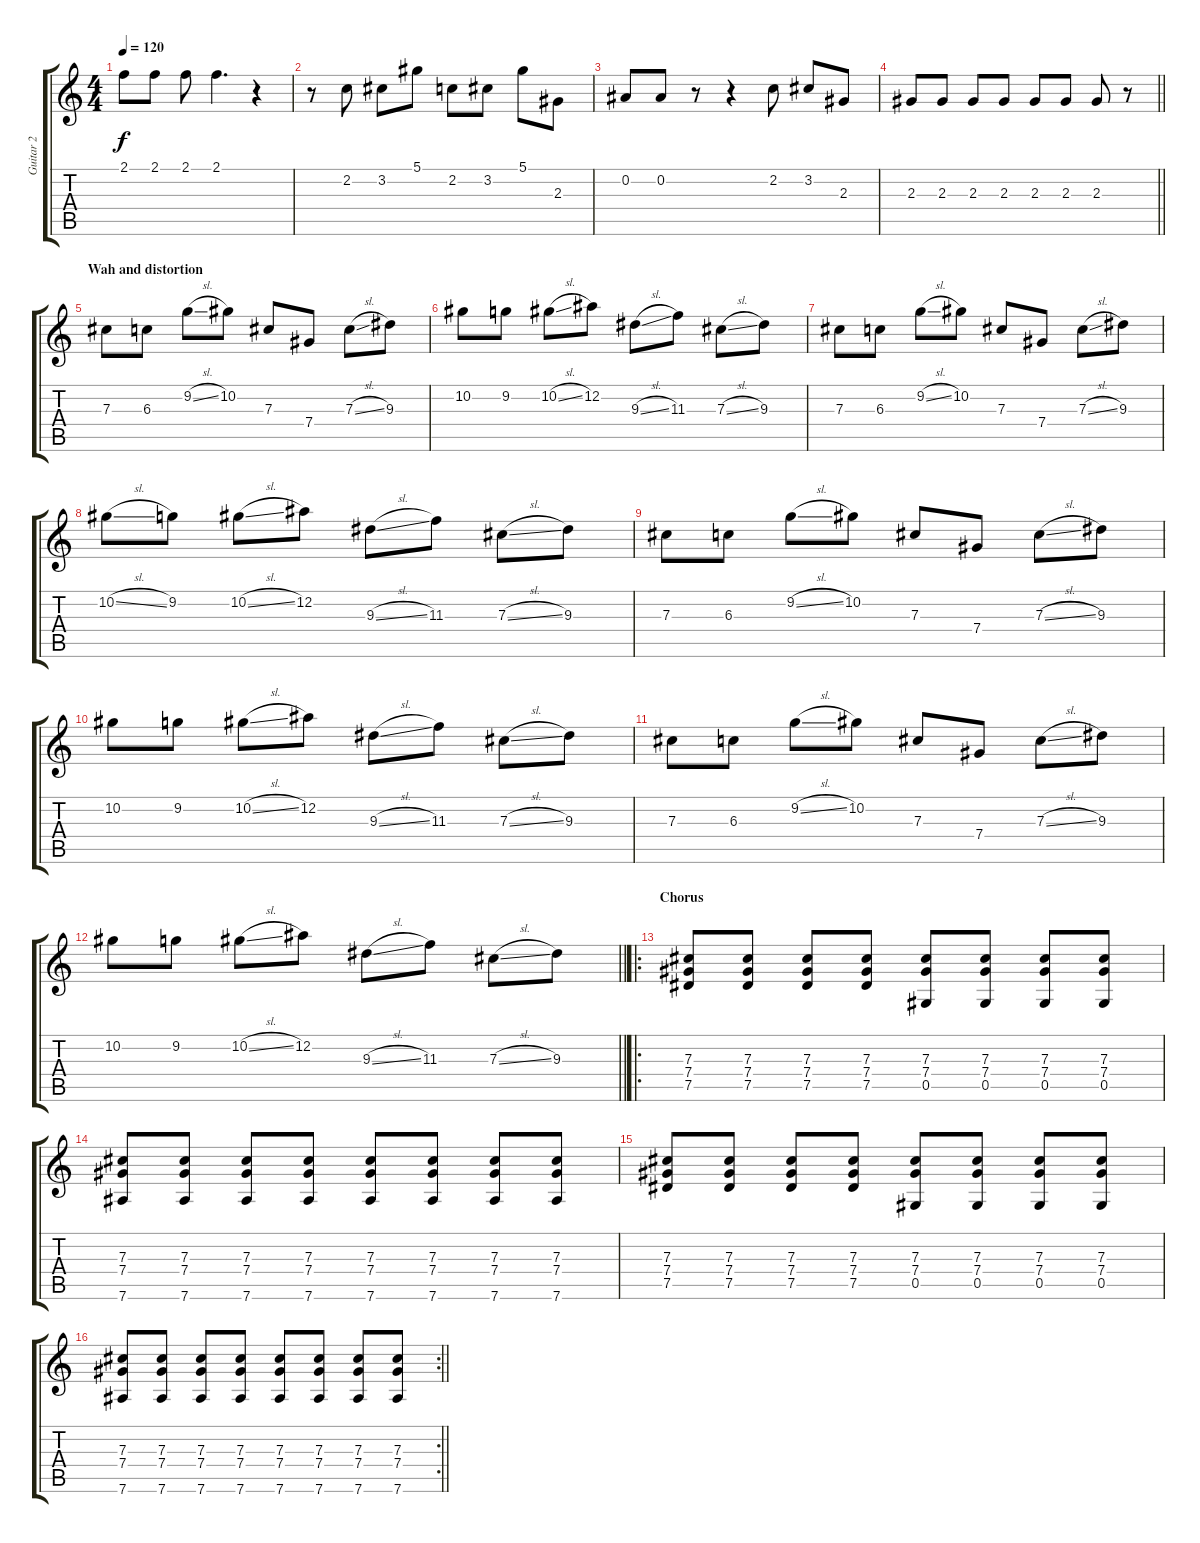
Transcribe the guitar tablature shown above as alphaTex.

\track ("Guitar 2" "Guitar 2") {instrument electricguitarclean}
\staff {score tabs}
\tuning (Eb4 Bb3 Gb3 Db3 Ab2 Eb2) {hide}
\ts (4 4)
\tempo 120
\clef g2
\ks c
2.1.8{dy f} 2.1.8 2.1.8 2.1.4{d} r.4 |
r.8 2.2.8 3.2.8 5.1.8 2.2.8 3.2.8 5.1.8 2.3.8 |
0.2.8 0.2.8 r.8 r.4 2.2.8 3.2.8 2.3.8 |
\barLineRight lightlight
2.3.8 2.3.8 2.3.8 2.3.8 2.3.8 2.3.8 2.3.8 r.8 |
\section ("" "Wah and distortion")
7.3.8 6.3.8 9.2{sl}.8 10.2.8 7.3.8 7.4.8 7.3{sl}.8 9.3.8 |
10.2.8 9.2.8 10.2{sl}.8 12.2.8 9.3{sl}.8 11.3.8 7.3{sl}.8 9.3.8 |
7.3.8 6.3.8 9.2{sl}.8 10.2.8 7.3.8 7.4.8 7.3{sl}.8 9.3.8 |
10.2{sl}.8 9.2.8 10.2{sl}.8 12.2.8 9.3{sl}.8 11.3.8 7.3{sl}.8 9.3.8 |
7.3.8 6.3.8 9.2{sl}.8 10.2.8 7.3.8 7.4.8 7.3{sl}.8 9.3.8 |
10.2.8 9.2.8 10.2{sl}.8 12.2.8 9.3{sl}.8 11.3.8 7.3{sl}.8 9.3.8 |
7.3.8 6.3.8 9.2{sl}.8 10.2.8 7.3.8 7.4.8 7.3{sl}.8 9.3.8 |
\barLineRight lightlight
10.2.8 9.2.8 10.2{sl}.8 12.2.8 9.3{sl}.8 11.3.8 7.3{sl}.8 9.3.8 |
\ro
\section ("" "Chorus")
(7.3 7.4 7.5).8 (7.3 7.4 7.5).8 (7.3 7.4 7.5).8 (7.3 7.4 7.5).8 (7.3 7.4 0.5).8 (7.3 7.4 0.5).8 (7.3 7.4 0.5).8 (7.3 7.4 0.5).8 |
(7.3 7.4 7.6).8 (7.3 7.4 7.6).8 (7.3 7.4 7.6).8 (7.3 7.4 7.6).8 (7.3 7.4 7.6).8 (7.3 7.4 7.6).8 (7.3 7.4 7.6).8 (7.3 7.4 7.6).8 |
(7.3 7.4 7.5).8 (7.3 7.4 7.5).8 (7.3 7.4 7.5).8 (7.3 7.4 7.5).8 (7.3 7.4 0.5).8 (7.3 7.4 0.5).8 (7.3 7.4 0.5).8 (7.3 7.4 0.5).8 |
\rc 2
\barLineRight lightlight
(7.3 7.4 7.6).8 (7.3 7.4 7.6).8 (7.3 7.4 7.6).8 (7.3 7.4 7.6).8 (7.3 7.4 7.6).8 (7.3 7.4 7.6).8 (7.3 7.4 7.6).8 (7.3 7.4 7.6).8
